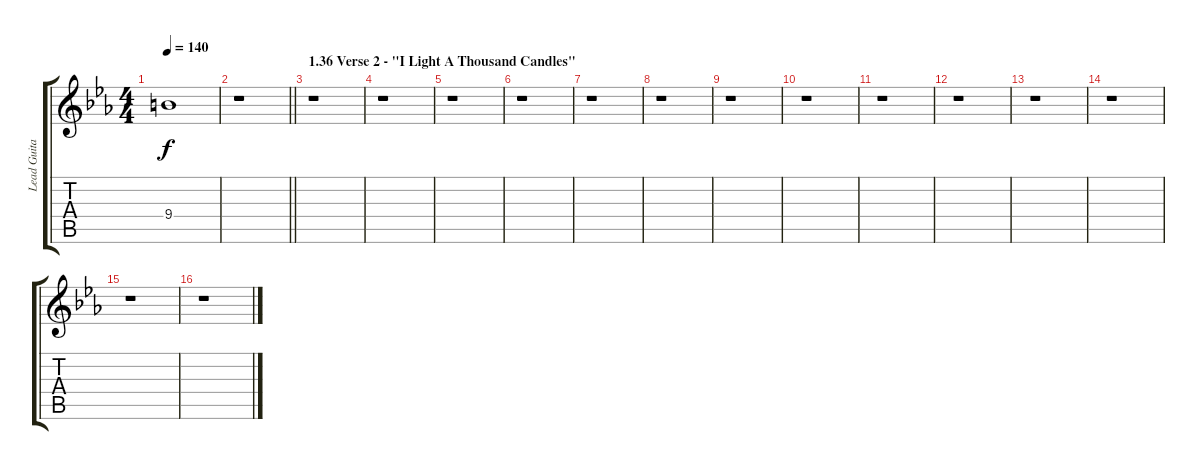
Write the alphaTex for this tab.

\track ("Lead Guitar" "Lead Guita") {instrument distortionguitar}
\staff {score tabs}
\tuning (E4 B3 G3 D3 A2 E2) {hide}
\ts (4 4)
\tempo 140
\clef g2
\ks cminor
9.4{t}.1{dy f} |
\barLineRight lightlight
r.1 |
\section ("" "1.36 Verse 2 - \"I Light A Thousand Candles\"")
r.1 |
r.1 |
r.1 |
r.1 |
r.1 |
r.1 |
r.1 |
r.1 |
r.1 |
r.1 |
r.1 |
r.1 |
r.1 |
r.1
